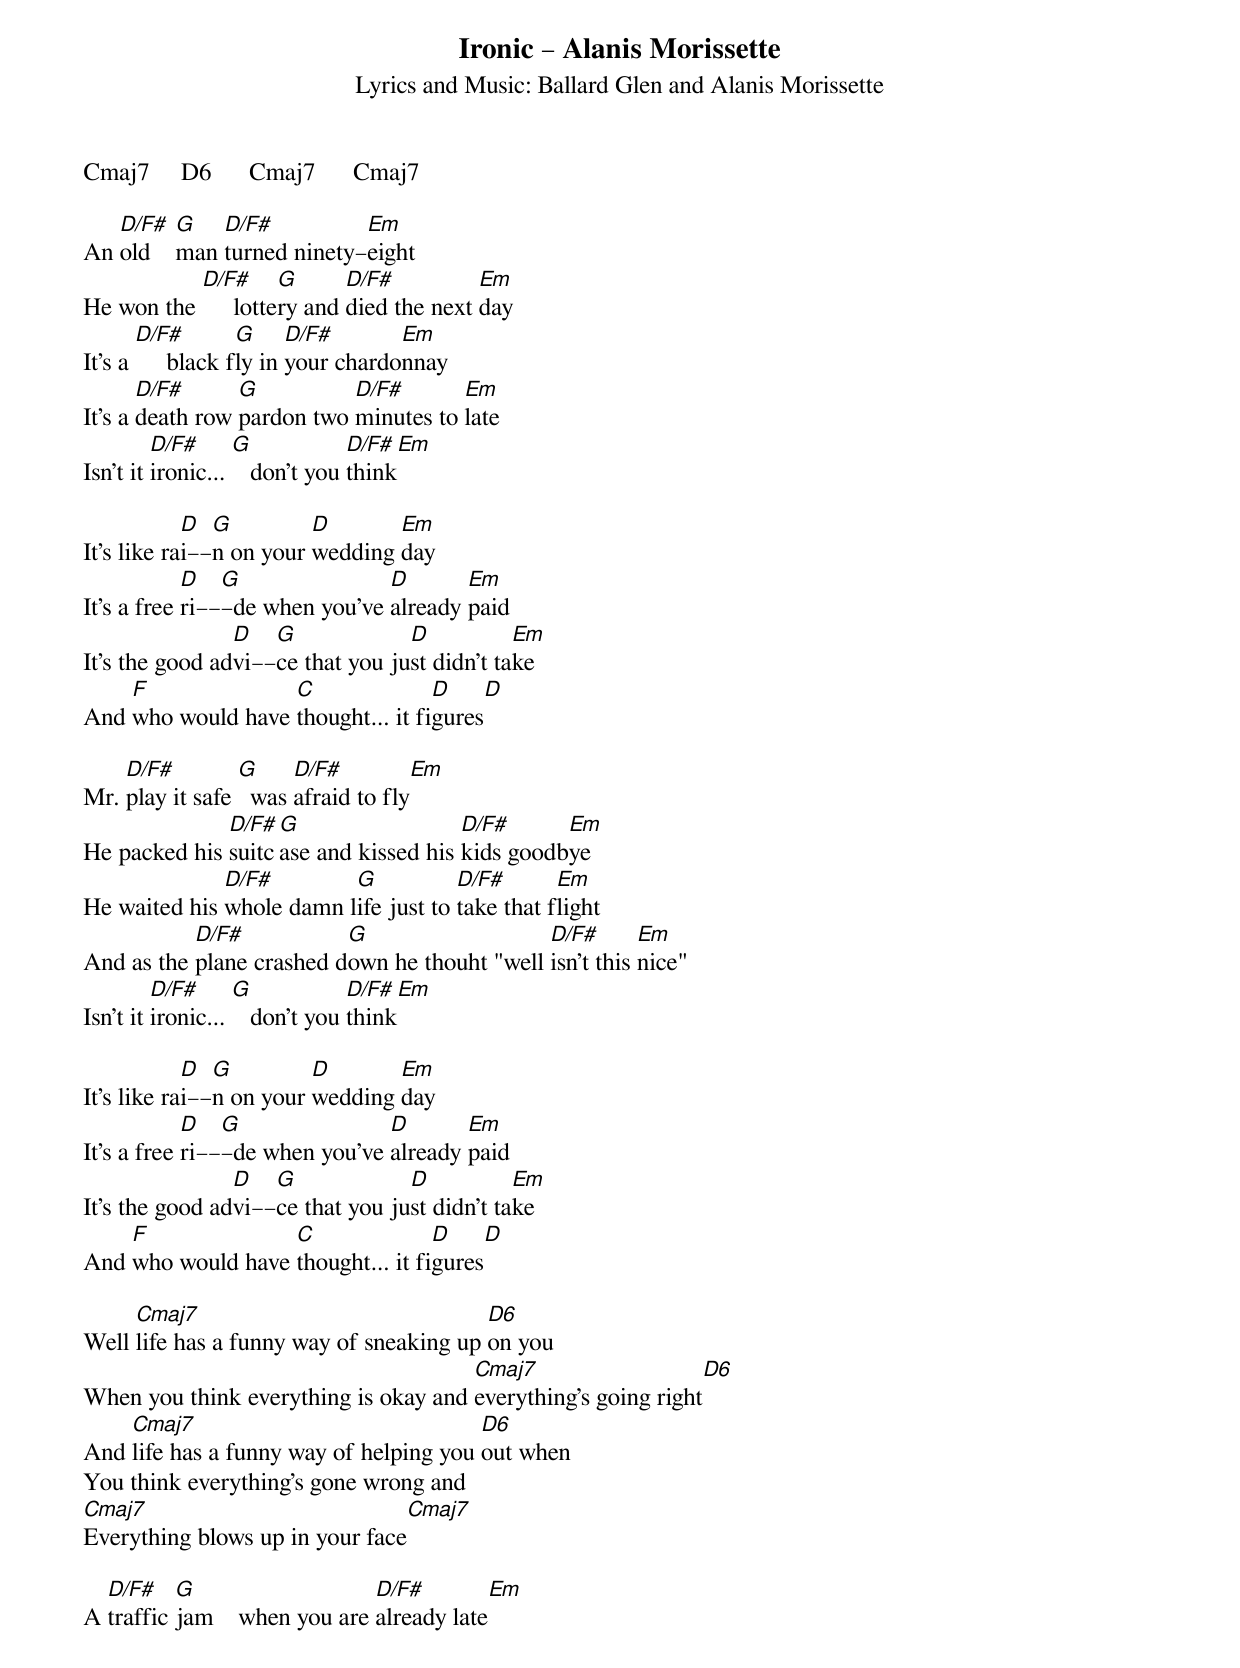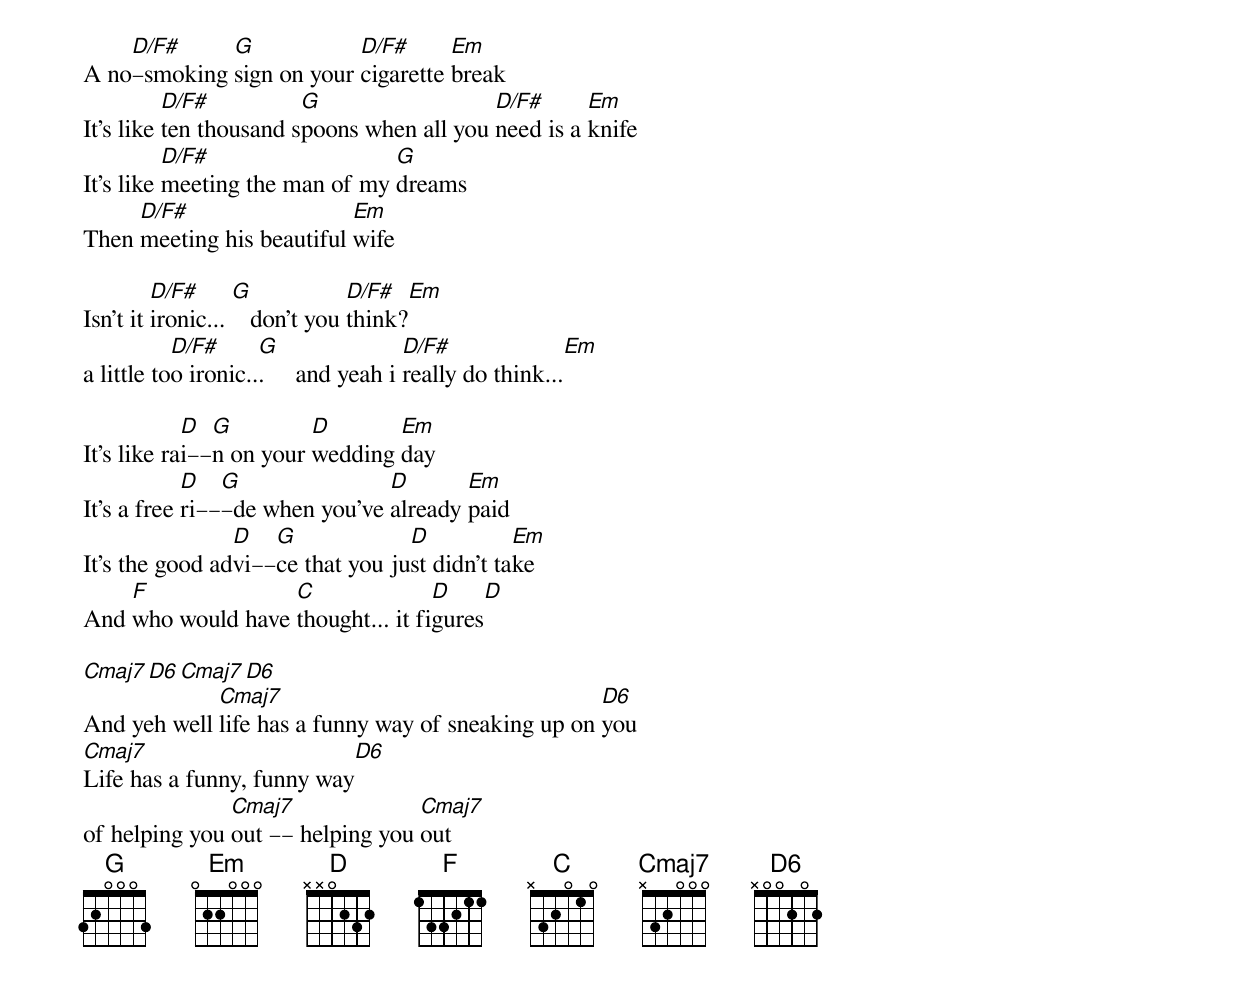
Ironic – Alanis Morissette
Lyrics and Music: Ballard Glen and Alanis Morissette

Cmaj7     D6      Cmaj7      Cmaj7

   D/F#   G   D/F#          Em
An old    man turned ninety–eight
           D/F#      G      D/F#          Em
He won the      lottery and died the next day
       D/F#        G     D/F#       Em
It's a      black fly in your chardonnay
       D/F#      G          D/F#       Em
It's a death row pardon two minutes to late
         D/F#      G            D/F#       Em
Isn't it ironic...    don't you think

            D  G         D       Em
It's like rai––n on your wedding day
            D   G               D       Em
It's a free ri–––de when you've already paid
                D   G             D           Em
It's the good advi––ce that you just didn't take
    F              C               D     D
And who would have thought... it figures

    D/F#         G     D/F#           Em
Mr. play it safe   was afraid to fly
              D/F# G                  D/F#      Em
He packed his suitcase and kissed his kids goodbye
              D/F#        G           D/F#       Em
He waited his whole damn life just to take that flight
           D/F#           G                   D/F#       Em
And as the plane crashed down he thouht "well isn't this nice"
         D/F#      G            D/F#       Em
Isn't it ironic...    don't you think

            D  G         D       Em
It's like rai––n on your wedding day
            D   G               D       Em
It's a free ri–––de when you've already paid
                D   G             D           Em
It's the good advi––ce that you just didn't take
    F              C               D     D
And who would have thought... it figures

     Cmaj7                               D6
Well life has a funny way of sneaking up on you
                                      Cmaj7                     D6
When you think everything is okay and everything's going right
    Cmaj7                               D6
And life has a funny way of helping you out when
You think everything's gone wrong and
Cmaj7                               Cmaj7
Everything blows up in your face

  D/F#    G                   D/F#          Em
A traffic jam    when you are already late
    D/F#     G            D/F#      Em
A no–smoking sign on your cigarette break
          D/F#          G                  D/F#      Em
It's like ten thousand spoons when all you need is a knife
          D/F#                  G
It's like meeting the man of my dreams
     D/F#                  Em
Then meeting his beautiful wife

         D/F#      G            D/F#     Em
Isn't it ironic...    don't you think?
           D/F#      G                D/F#               Em
a little too ironic...     and yeah i really do think...

            D  G         D       Em
It's like rai––n on your wedding day
            D   G               D       Em
It's a free ri–––de when you've already paid
                D   G             D           Em
It's the good advi––ce that you just didn't take
    F              C               D     D
And who would have thought... it figures

Cmaj7      D6      Cmaj7      D6
             Cmaj7                                  D6
And yeh well life has a funny way of sneaking up on you
Cmaj7                         D6
Life has a funny, funny way
               Cmaj7              Cmaj7
of helping you out –– helping you out
